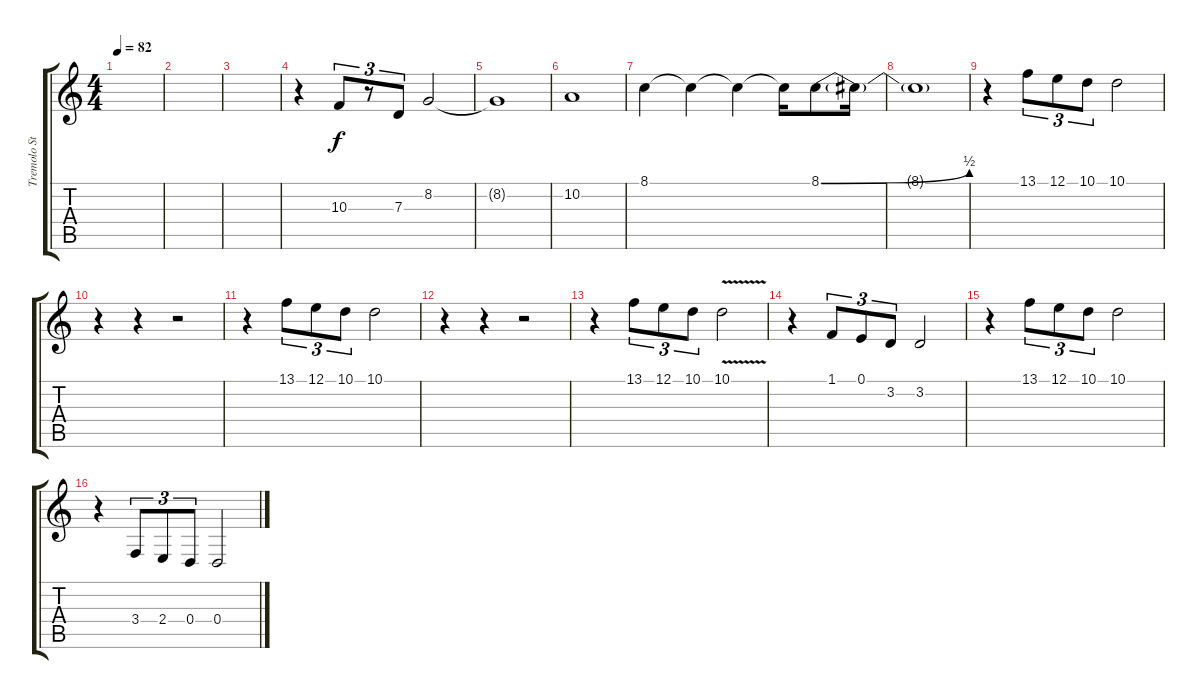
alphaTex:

\track ("Tremolo Strings" "Tremolo St") {instrument synthbrass1}
\staff {score tabs}
\tuning (E4 B3 G3 D3 A2 E2) {hide}
\ts (4 4)
\tempo 82
\clef g2
\ks c
|
|
|
r.4{volume 11 instrument tremolostrings} 10.3.8{tu (3 2)} r.8{tu (3 2)} 7.3.8{tu (3 2)} 8.2.2 |
8.2{t}.1 |
10.2.1 |
8.1.4{volume 13} 8.1{t}.4 8.1{t}.4 8.1{t}.16 8.1{be (bend 0 0 60 2)}.8 8.1{t}.16 |
8.1{t}.1 |
r.4 13.1.8{tu (3 2)} 12.1.8{tu (3 2)} 10.1.8{tu (3 2)} 10.1.2 |
r.4 r.4 r.2 |
r.4 13.1.8{tu (3 2)} 12.1.8{tu (3 2)} 10.1.8{tu (3 2)} 10.1.2 |
r.4 r.4 r.2 |
r.4 13.1.8{tu (3 2)} 12.1.8{tu (3 2)} 10.1.8{tu (3 2)} 10.1{v}.2 |
r.4 1.1.8{tu (3 2)} 0.1.8{tu (3 2)} 3.2.8{tu (3 2)} 3.2.2 |
r.4 13.1.8{tu (3 2)} 12.1.8{tu (3 2)} 10.1.8{tu (3 2)} 10.1.2 |
r.4 3.4.8{tu (3 2)} 2.4.8{tu (3 2)} 0.4.8{tu (3 2)} 0.4.2
